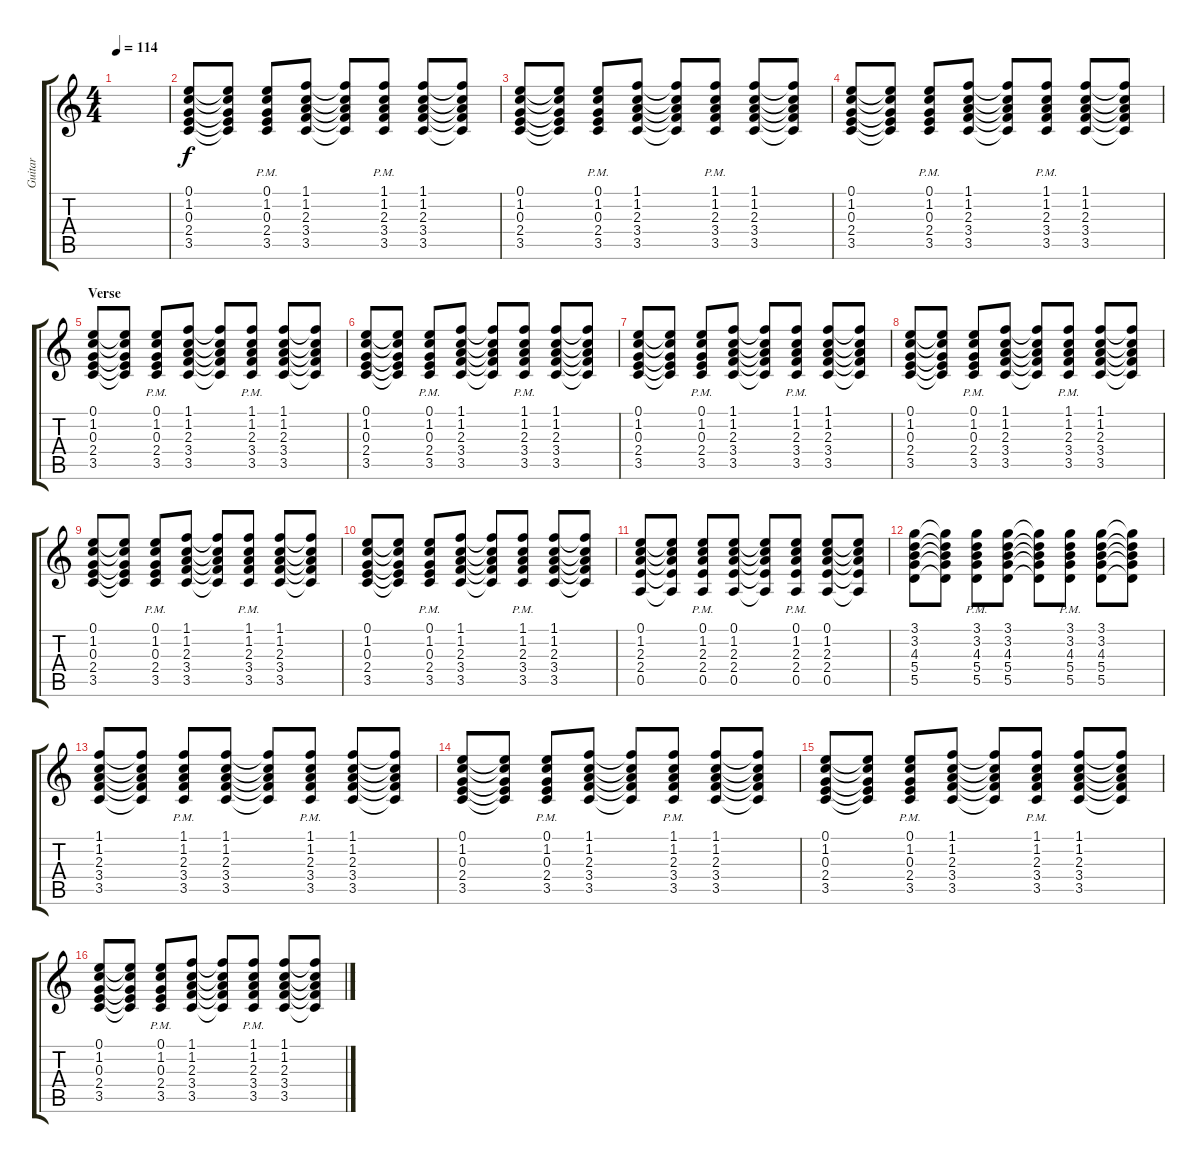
\track ("Guitar" "Guitar") {instrument acousticguitarsteel}
\staff {score tabs}
\tuning (E4 B3 G3 D3 A2 E2) {hide}
\ts (4 4)
\tempo 114
\clef g2
\ks c
|
(0.1 1.2 0.3 2.4 3.5).8 (0.1{t} 1.2{t} 0.3{t} 2.4{t} 3.5{t}).8 (0.1{pm} 1.2{pm} 0.3{pm} 2.4{pm} 3.5{pm}).8 (1.1 1.2 2.3 3.4 3.5).8 (1.1{t} 1.2{t} 2.3{t} 3.4{t} 3.5{t}).8 (1.1 1.2 2.3{pm} 3.4{pm} 3.5{pm}).8 (1.1 1.2 2.3 3.4 3.5).8 (1.1{t} 1.2{t} 2.3{t} 3.4{t} 3.5{t}).8 |
(0.1 1.2 0.3 2.4 3.5).8 (0.1{t} 1.2{t} 0.3{t} 2.4{t} 3.5{t}).8 (0.1{pm} 1.2{pm} 0.3{pm} 2.4{pm} 3.5{pm}).8 (1.1 1.2 2.3 3.4 3.5).8 (1.1{t} 1.2{t} 2.3{t} 3.4{t} 3.5{t}).8 (1.1 1.2 2.3{pm} 3.4{pm} 3.5{pm}).8 (1.1 1.2 2.3 3.4 3.5).8 (1.1{t} 1.2{t} 2.3{t} 3.4{t} 3.5{t}).8 |
(0.1 1.2 0.3 2.4 3.5).8 (0.1{t} 1.2{t} 0.3{t} 2.4{t} 3.5{t}).8 (0.1{pm} 1.2{pm} 0.3{pm} 2.4{pm} 3.5{pm}).8 (1.1 1.2 2.3 3.4 3.5).8 (1.1{t} 1.2{t} 2.3{t} 3.4{t} 3.5{t}).8 (1.1 1.2 2.3{pm} 3.4{pm} 3.5{pm}).8 (1.1 1.2 2.3 3.4 3.5).8 (1.1{t} 1.2{t} 2.3{t} 3.4{t} 3.5{t}).8 |
\section ("" "Verse")
(0.1 1.2 0.3 2.4 3.5).8 (0.1{t} 1.2{t} 0.3{t} 2.4{t} 3.5{t}).8 (0.1{pm} 1.2{pm} 0.3{pm} 2.4{pm} 3.5{pm}).8 (1.1 1.2 2.3 3.4 3.5).8 (1.1{t} 1.2{t} 2.3{t} 3.4{t} 3.5{t}).8 (1.1 1.2 2.3{pm} 3.4{pm} 3.5{pm}).8 (1.1 1.2 2.3 3.4 3.5).8 (1.1{t} 1.2{t} 2.3{t} 3.4{t} 3.5{t}).8 |
(0.1 1.2 0.3 2.4 3.5).8 (0.1{t} 1.2{t} 0.3{t} 2.4{t} 3.5{t}).8 (0.1{pm} 1.2{pm} 0.3{pm} 2.4{pm} 3.5{pm}).8 (1.1 1.2 2.3 3.4 3.5).8 (1.1{t} 1.2{t} 2.3{t} 3.4{t} 3.5{t}).8 (1.1 1.2 2.3{pm} 3.4{pm} 3.5{pm}).8 (1.1 1.2 2.3 3.4 3.5).8 (1.1{t} 1.2{t} 2.3{t} 3.4{t} 3.5{t}).8 |
(0.1 1.2 0.3 2.4 3.5).8 (0.1{t} 1.2{t} 0.3{t} 2.4{t} 3.5{t}).8 (0.1{pm} 1.2{pm} 0.3{pm} 2.4{pm} 3.5{pm}).8 (1.1 1.2 2.3 3.4 3.5).8 (1.1{t} 1.2{t} 2.3{t} 3.4{t} 3.5{t}).8 (1.1 1.2 2.3{pm} 3.4{pm} 3.5{pm}).8 (1.1 1.2 2.3 3.4 3.5).8 (1.1{t} 1.2{t} 2.3{t} 3.4{t} 3.5{t}).8 |
(0.1 1.2 0.3 2.4 3.5).8 (0.1{t} 1.2{t} 0.3{t} 2.4{t} 3.5{t}).8 (0.1{pm} 1.2{pm} 0.3{pm} 2.4{pm} 3.5{pm}).8 (1.1 1.2 2.3 3.4 3.5).8 (1.1{t} 1.2{t} 2.3{t} 3.4{t} 3.5{t}).8 (1.1 1.2 2.3{pm} 3.4{pm} 3.5{pm}).8 (1.1 1.2 2.3 3.4 3.5).8 (1.1{t} 1.2{t} 2.3{t} 3.4{t} 3.5{t}).8 |
(0.1 1.2 0.3 2.4 3.5).8 (0.1{t} 1.2{t} 0.3{t} 2.4{t} 3.5{t}).8 (0.1{pm} 1.2{pm} 0.3{pm} 2.4{pm} 3.5{pm}).8 (1.1 1.2 2.3 3.4 3.5).8 (1.1{t} 1.2{t} 2.3{t} 3.4{t} 3.5{t}).8 (1.1 1.2 2.3{pm} 3.4{pm} 3.5{pm}).8 (1.1 1.2 2.3 3.4 3.5).8 (1.1{t} 1.2{t} 2.3{t} 3.4{t} 3.5{t}).8 |
(0.1 1.2 0.3 2.4 3.5).8 (0.1{t} 1.2{t} 0.3{t} 2.4{t} 3.5{t}).8 (0.1{pm} 1.2{pm} 0.3{pm} 2.4{pm} 3.5{pm}).8 (1.1 1.2 2.3 3.4 3.5).8 (1.1{t} 1.2{t} 2.3{t} 3.4{t} 3.5{t}).8 (1.1 1.2 2.3{pm} 3.4{pm} 3.5{pm}).8 (1.1 1.2 2.3 3.4 3.5).8 (1.1{t} 1.2{t} 2.3{t} 3.4{t} 3.5{t}).8 |
(0.1 1.2 2.3 2.4 0.5).8 (0.1{t} 1.2{t} 2.3{t} 2.4{t} 0.5{t}).8 (0.1{pm} 1.2{pm} 2.3{pm} 2.4{pm} 0.5{pm}).8 (0.1 1.2 2.3 2.4 0.5).8 (0.1{t} 1.2{t} 2.3{t} 2.4{t} 0.5{t}).8 (0.1 1.2 2.3{pm} 2.4{pm} 0.5{pm}).8 (0.1 1.2 2.3 2.4 0.5).8 (0.1{t} 1.2{t} 2.3{t} 2.4{t} 0.5{t}).8 |
(3.1 3.2 4.3 5.4 5.5).8 (3.1{t} 3.2{t} 4.3{t} 5.4{t} 5.5{t}).8 (3.1{pm} 3.2{pm} 4.3{pm} 5.4{pm} 5.5{pm}).8 (3.1 3.2 4.3 5.4 5.5).8 (3.1{t} 3.2{t} 4.3{t} 5.4{t} 5.5{t}).8 (3.1 3.2 4.3{pm} 5.4{pm} 5.5{pm}).8 (3.1 3.2 4.3 5.4 5.5).8 (3.1{t} 3.2{t} 4.3{t} 5.4{t} 5.5{t}).8 |
(1.1 1.2 2.3 3.4 3.5).8 (1.1{t} 1.2{t} 2.3{t} 3.4{t} 3.5{t}).8 (1.1{pm} 1.2{pm} 2.3{pm} 3.4{pm} 3.5{pm}).8 (1.1 1.2 2.3 3.4 3.5).8 (1.1{t} 1.2{t} 2.3{t} 3.4{t} 3.5{t}).8 (1.1 1.2 2.3{pm} 3.4{pm} 3.5{pm}).8 (1.1 1.2 2.3 3.4 3.5).8 (1.1{t} 1.2{t} 2.3{t} 3.4{t} 3.5{t}).8 |
(0.1 1.2 0.3 2.4 3.5).8 (0.1{t} 1.2{t} 0.3{t} 2.4{t} 3.5{t}).8 (0.1{pm} 1.2{pm} 0.3{pm} 2.4{pm} 3.5{pm}).8 (1.1 1.2 2.3 3.4 3.5).8 (1.1{t} 1.2{t} 2.3{t} 3.4{t} 3.5{t}).8 (1.1 1.2 2.3{pm} 3.4{pm} 3.5{pm}).8 (1.1 1.2 2.3 3.4 3.5).8 (1.1{t} 1.2{t} 2.3{t} 3.4{t} 3.5{t}).8 |
(0.1 1.2 0.3 2.4 3.5).8 (0.1{t} 1.2{t} 0.3{t} 2.4{t} 3.5{t}).8 (0.1{pm} 1.2{pm} 0.3{pm} 2.4{pm} 3.5{pm}).8 (1.1 1.2 2.3 3.4 3.5).8 (1.1{t} 1.2{t} 2.3{t} 3.4{t} 3.5{t}).8 (1.1 1.2 2.3{pm} 3.4{pm} 3.5{pm}).8 (1.1 1.2 2.3 3.4 3.5).8 (1.1{t} 1.2{t} 2.3{t} 3.4{t} 3.5{t}).8 |
(0.1 1.2 0.3 2.4 3.5).8 (0.1{t} 1.2{t} 0.3{t} 2.4{t} 3.5{t}).8 (0.1{pm} 1.2{pm} 0.3{pm} 2.4{pm} 3.5{pm}).8 (1.1 1.2 2.3 3.4 3.5).8 (1.1{t} 1.2{t} 2.3{t} 3.4{t} 3.5{t}).8 (1.1 1.2 2.3{pm} 3.4{pm} 3.5{pm}).8 (1.1 1.2 2.3 3.4 3.5).8 (1.1{t} 1.2{t} 2.3{t} 3.4{t} 3.5{t}).8
